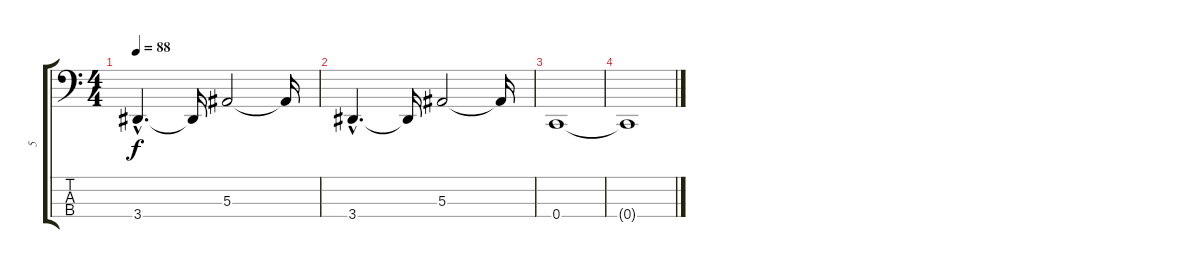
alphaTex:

\track ("5" "5") {instrument electricbasspick}
\staff {score tabs}
\tuning (Eb2 Bb1 F1 C1) {hide}
\ts (4 4)
\tempo 88
\clef f4
\ks c
3.4{hac}.4{d dy f} 3.4{t}.16 5.3.2 5.3{t}.16 |
3.4{hac}.4{d} 3.4{t}.16 5.3.2 5.3{t}.16 |
0.4.1 |
0.4{t}.1
